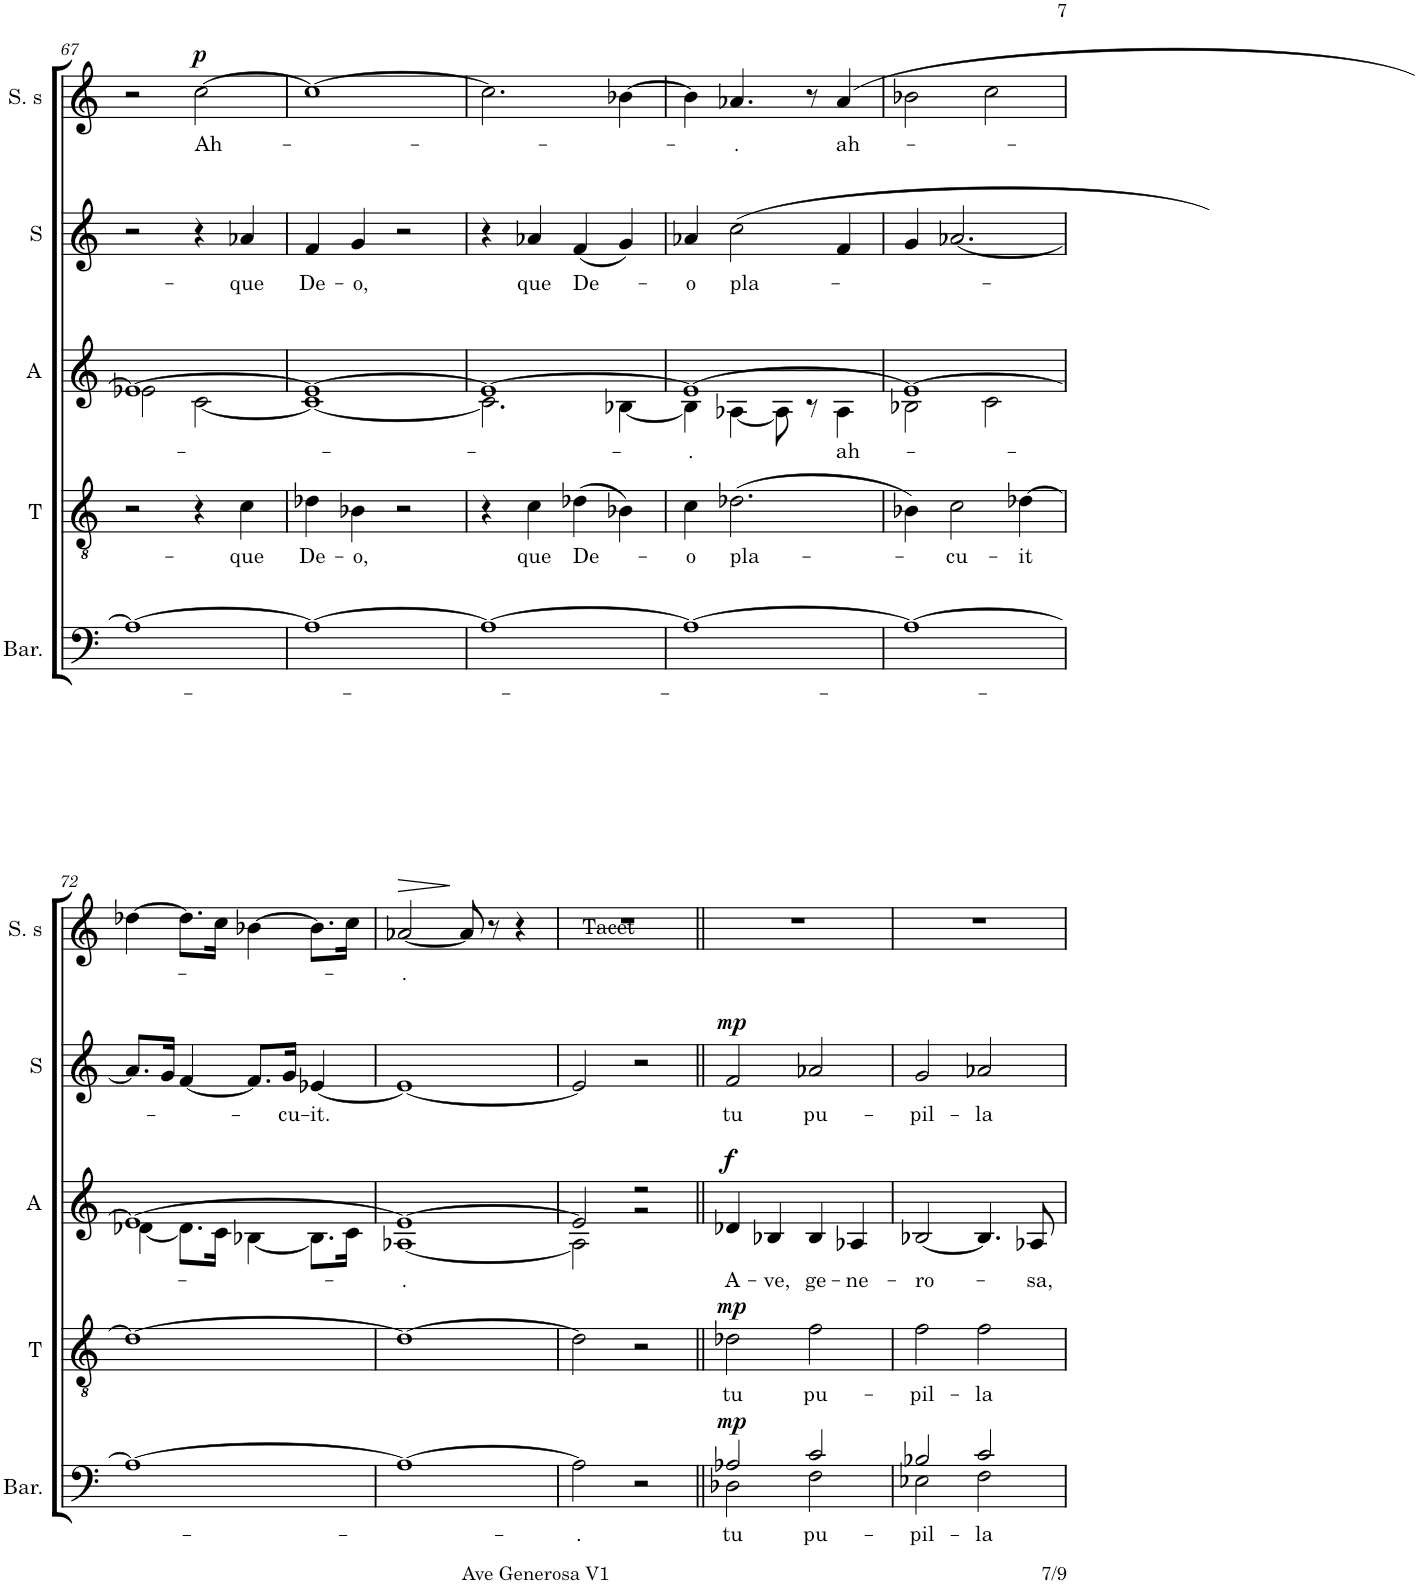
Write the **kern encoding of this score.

**kern	**text	**dynam	**kern	**text	**dynam	**kern	**text	**dynam	**kern	**text	**dynam	**kern	**text	**dynam
*part5	*part5	*part5	*part4	*part4	*part4	*part3	*part3	*part3	*part2	*part2	*part2	*part1	*part1	*part1
*staff5	*staff5	*staff5	*staff4	*staff4	*staff4	*staff3	*staff3	*staff3	*staff2	*staff2	*staff2	*staff1	*staff1	*staff1
*I"Baryton	*	*	*I"Ténor	*	*	*I"Alto	*	*	*I"Soprano	*	*	*I"Soprano solo	*	*
*I'Bar.	*	*	*I'T	*	*	*I'A	*	*	*I'S	*	*	*I'S. s	*	*
!!LO:PB:g=z
*clefF4	*	*	*clefGv2	*	*	*clefG2	*	*	*clefG2	*	*	*clefG2	*	*
*k[]	*	*	*k[]	*	*	*k[]	*	*	*k[]	*	*	*k[]	*	*
*M4/4	*	*	*M4/4	*	*	*M4/4	*	*	*M4/4	*	*	*M4/4	*	*
=67	=67	=67	=67	=67	=67	=67	=67	=67	=67	=67	=67	=67	=67	=67
*	*	*	*	*	*	*^	*	*	*	*	*	*	*	*
1A-_	.	.	2r	.	.	1e-_	2e-X\	.	.	2r	.	.	2r	.	.
!	!	!	!	!	!	!	!	!	!	!	!	!	!	!LO:LY:b	!LO:DY:a
.	.	.	4r	.	.	.	[2c\	.	.	4r	.	.	[2cc\	Ah-	p
!	!	!	!	!LO:LY:b	!	!	!	!	!	!	!LO:LY:b	!	!	!	!
.	.	.	4c\	-que	.	.	.	.	.	4a-X/	-que	.	.	.	.
=68	=68	=68	=68	=68	=68	=68	=68	=68	=68	=68	=68	=68	=68	=68	=68
!	!	!	!	!LO:LY:b	!	!	!	!	!	!	!LO:LY:b	!	!	!	!
1A-_	.	.	4d-X\	De-	.	1e-_	1c_	.	.	4f/	De-	.	1cc_	.	.
!	!	!	!	!LO:LY:b	!	!	!	!	!	!	!LO:LY:b	!	!	!	!
.	.	.	4B-X\	-o,	.	.	.	.	.	4g/	-o,	.	.	.	.
.	.	.	2r	.	.	.	.	.	.	2r	.	.	.	.	.
=69	=69	=69	=69	=69	=69	=69	=69	=69	=69	=69	=69	=69	=69	=69	=69
1A-_	.	.	4r	.	.	1e-_	2.c\]	.	.	4r	.	.	2.cc\]	.	.
!	!	!	!	!LO:LY:b	!	!	!	!	!	!	!LO:LY:b	!	!	!	!
.	.	.	4c\	que	.	.	.	.	.	4a-X/	que	.	.	.	.
!	!	!	!	!LO:LY:b	!	!	!	!	!	!	!LO:LY:b	!	!	!	!
.	.	.	(4d-X\	De-	.	.	.	.	.	(4f/	De-	.	.	.	.
.	.	.	4B-X\)	.	.	.	[4B-X\	.	.	4g/)	.	.	[4b-X\	.	.
=70	=70	=70	=70	=70	=70	=70	=70	=70	=70	=70	=70	=70	=70	=70	=70
!	!	!	!	!LO:LY:b	!	!	!	!LO:LY:b	!	!	!LO:LY:b	!	!	!	!
1A-_	.	.	4c\	-o	.	1e-_	4B-\]	-.	.	4a-X/	-o	.	4b-\]	.	.
!	!	!	!	!LO:LY:b	!	!	!	!	!	!	!LO:LY:b	!	!	!LO:LY:b	!
.	.	.	(2.d-X\	pla-	.	.	[4A-X\	.	.	(2cc\	pla-	.	4.a-X/	-.	.
.	.	.	.	.	.	.	8A-\]	.	.	.	.	.	.	.	.
.	.	.	.	.	.	.	8r	.	.	.	.	.	8r	.	.
!	!	!	!	!	!	!	!	!LO:LY:b	!	!	!	!	!	!LO:LY:b	!
.	.	.	.	.	.	.	4A-\	ah-	.	4f/)	.	.	(4a-/	ah-	.
=71	=71	=71	=71	=71	=71	=71	=71	=71	=71	=71	=71	=71	=71	=71	=71
1A-_	.	.	4B-X\)	.	.	1e-_	2B-X\	.	.	4g/	.	.	2b-X\)	.	.
!	!	!	!	!LO:LY:b	!	!	!	!	!	!	!	!	!	!	!
.	.	.	2c\	-cu-	.	.	.	.	.	[2.a-X/	.	.	.	.	.
.	.	.	.	.	.	.	2c\	.	.	.	.	.	2cc\	.	.
!	!	!	!	!LO:LY:b	!	!	!	!	!	!	!	!	!	!	!
.	.	.	[4d-X\	-it	.	.	.	.	.	.	.	.	.	.	.
!!LO:LB:g=z
=72	=72	=72	=72	=72	=72	=72	=72	=72	=72	=72	=72	=72	=72	=72	=72
1A-_	.	.	1d-_	.	.	1e-_	[4d-X\	.	.	8.a-/L]	.	.	[4dd-X\	.	.
.	.	.	.	.	.	.	.	.	.	16g/Jk	.	.	.	.	.
.	.	.	.	.	.	.	8.d-\L]	.	.	[4f/	.	.	8.dd-\L]	.	.
.	.	.	.	.	.	.	16c\Jk	.	.	.	.	.	16cc\Jk	.	.
.	.	.	.	.	.	.	[4B-X\	.	.	8.f/L]	.	.	[4b-X\	.	.
!	!	!	!	!	!	!	!	!	!	!	!LO:LY:b	!	!	!	!
.	.	.	.	.	.	.	.	.	.	16g/Jk	-cu-	.	.	.	.
!	!	!	!	!	!	!	!	!	!	!	!LO:LY:b	!	!	!	!
.	.	.	.	.	.	.	8.B-\L]	.	.	[4e-X/	-it.	.	8.b-\L]	.	.
.	.	.	.	.	.	.	16c\Jk	.	.	.	.	.	16cc\Jk	.	.
=73	=73	=73	=73	=73	=73	=73	=73	=73	=73	=73	=73	=73	=73	=73	=73
!	!	!	!	!	!	!	!	!LO:LY:b	!	!	!	!	!	!LO:LY:b	!LO:HP:b
1A-_	.	.	1d-_	.	.	1e-_	[1A-X	-.	.	1e-_	.	.	[2a-X/	-.	>
!	!	!	!	!	!	!	!	!	!	!	!	!	!LO:TX:b:t=Tacet	!	!
.	.	.	.	.	.	.	.	.	.	.	.	.	8a-/]	.	]
.	.	.	.	.	.	.	.	.	.	.	.	.	8r	.	.
.	.	.	.	.	.	.	.	.	.	.	.	.	4r	.	.
=74	=74	=74	=74	=74	=74	=74	=74	=74	=74	=74	=74	=74	=74	=74	=74
!	!LO:LY:b	!	!	!	!	!	!	!	!	!	!	!	!	!	!
2A-\]	-.	.	2d-\]	.	.	2e-/]	2A-\]	.	.	2e-/]	.	.	1r	.	.
2r	.	.	2r	.	.	2r	2r	.	.	2r	.	.	.	.	.
=75||	=75||	=75||	=75||	=75||	=75||	=75||	=75||	=75||	=75||	=75||	=75||	=75||	=75||	=75||	=75||
*^	*	*	*	*	*	*	*	*	*	*	*	*	*	*	*
!	!	!LO:LY:b	!LO:DY:a	!	!LO:LY:b	!LO:DY:a	!	!	!LO:LY:b	!LO:DY:a	!	!LO:LY:b	!LO:DY:a	!	!	!
*	*	*	*	*	*	*	*v	*v	*	*	*	*	*	*	*	*
2A-X/	2D-X\	tu	mp	2d-X\	tu	mp	4d-X/	A-	f	2f/	tu	mp	1r	.	.
!	!	!	!	!	!	!	!	!LO:LY:b	!	!	!	!	!	!	!
.	.	.	.	.	.	.	4B-X/	-ve,	.	.	.	.	.	.	.
!	!	!LO:LY:b	!	!	!LO:LY:b	!	!	!LO:LY:b	!	!	!LO:LY:b	!	!	!	!
2c/	2F\	pu-	.	2f\	pu-	.	4B-/	ge-	.	2a-X/	pu-	.	.	.	.
!	!	!	!	!	!	!	!	!LO:LY:b	!	!	!	!	!	!	!
.	.	.	.	.	.	.	4A-X/	-ne-	.	.	.	.	.	.	.
=76	=76	=76	=76	=76	=76	=76	=76	=76	=76	=76	=76	=76	=76	=76	=76
!	!	!LO:LY:b	!	!	!LO:LY:b	!	!	!LO:LY:b	!	!	!LO:LY:b	!	!	!	!
2B-X/	2E-X\	-pil-	.	2f\	-pil-	.	[2B-X/	-ro-	.	2g/	-pil-	.	1r	.	.
!	!	!LO:LY:b	!	!	!LO:LY:b	!	!	!	!	!	!LO:LY:b	!	!	!	!
2c/	2F\	-la	.	2f\	-la	.	4.B-/]	.	.	2a-X/	-la	.	.	.	.
!	!	!	!	!	!	!	!	!LO:LY:b	!	!	!	!	!	!	!
.	.	.	.	.	.	.	8A-X/	-sa,	.	.	.	.	.	.	.
*v	*v	*	*	*	*	*	*	*	*	*	*	*	*	*	*
=	=	=	=	=	=	=	=	=	=	=	=	=	=	=
*-	*-	*-	*-	*-	*-	*-	*-	*-	*-	*-	*-	*-	*-	*-
